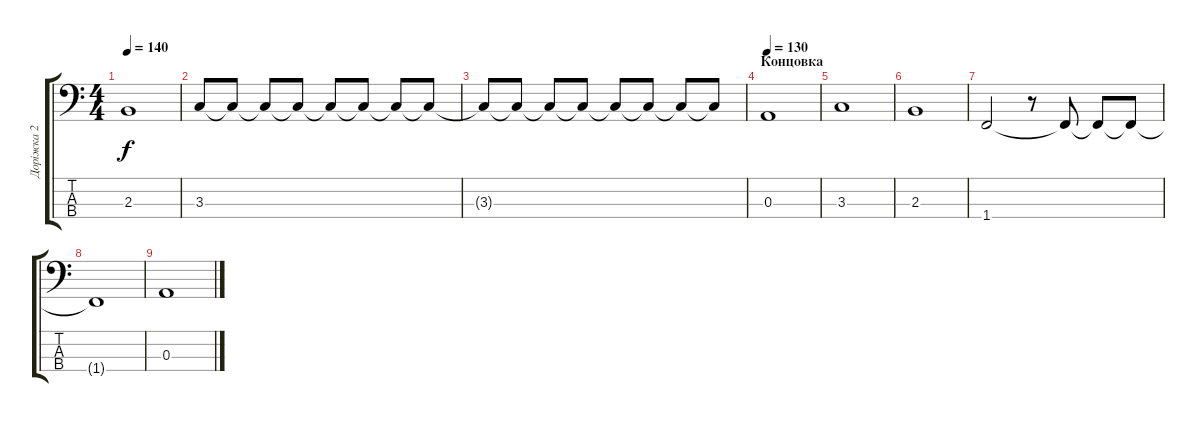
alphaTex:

\track ("Доріжка 2" "Доріжка 2") {instrument electricbassfinger}
\staff {score tabs}
\tuning (G2 D2 A1 E1) {hide}
\ts (4 4)
\tempo 140
\clef f4
\ks c
2.3.1{dy f} |
3.3.8 3.3{t}.8 3.3{t}.8 3.3{t}.8 3.3{t}.8 3.3{t}.8 3.3{t}.8 3.3{t}.8 |
3.3{t}.8 3.3{t}.8 3.3{t}.8 3.3{t}.8 3.3{t}.8 3.3{t}.8 3.3{t}.8 3.3{t}.8 |
\section ("" "Концовка")
\tempo 130
0.3.1 |
3.3.1 |
2.3.1 |
1.4.2 r.8 1.4{t}.8 1.4{t}.8 1.4{t}.8 |
1.4{t}.1 |
0.3.1
